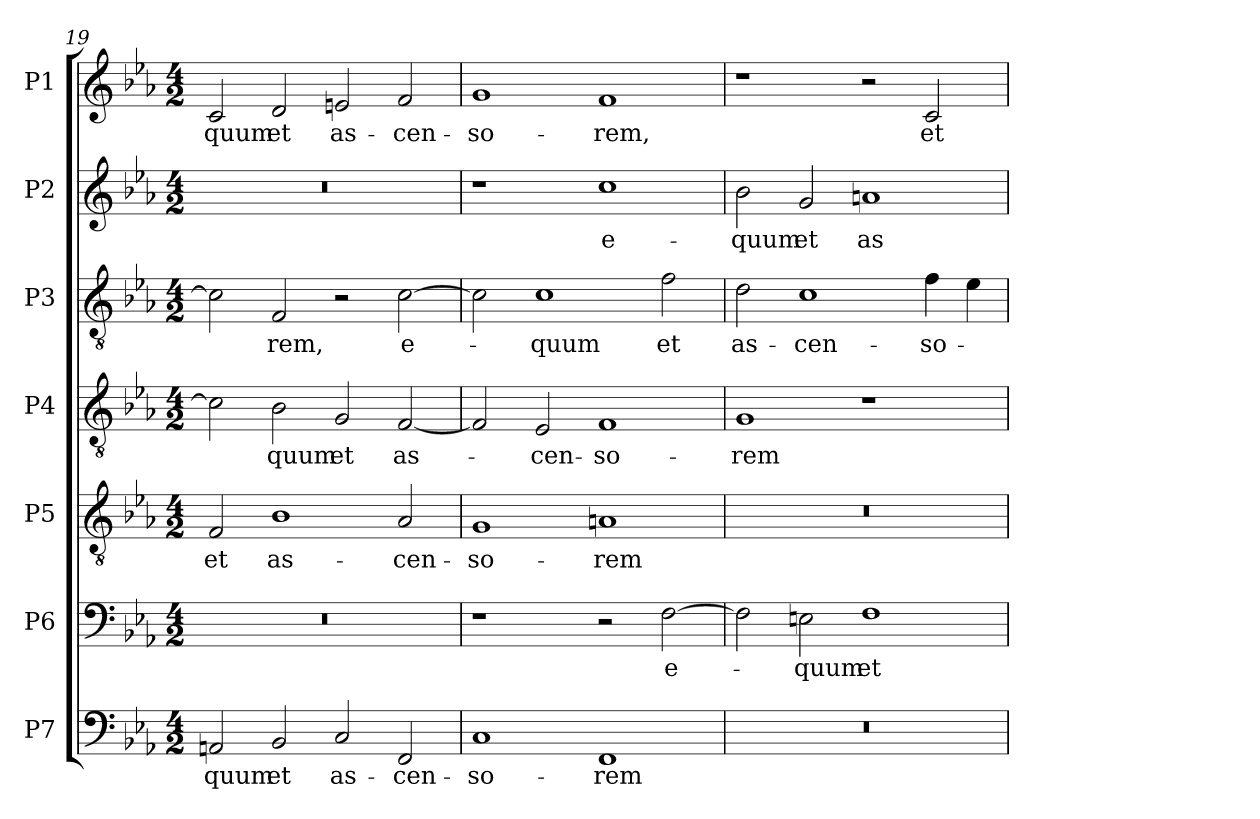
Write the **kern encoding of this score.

**kern	**text	**kern	**text	**kern	**text	**kern	**text	**kern	**text	**kern	**text	**kern	**text
*part7	*part7	*part6	*part6	*part5	*part5	*part4	*part4	*part3	*part3	*part2	*part2	*part1	*part1
*staff7	*staff7	*staff6	*staff6	*staff5	*staff5	*staff4	*staff4	*staff3	*staff3	*staff2	*staff2	*staff1	*staff1
*I"P7	*	*I"P6	*	*I"P5	*	*I"P4	*	*I"P3	*	*I"P2	*	*I"P1	*
!!LO:LB:g=z
*clefF4	*	*clefF4	*	*clefGv2	*	*clefGv2	*	*clefGv2	*	*clefG2	*	*clefG2	*
*k[b-e-a-]	*	*k[b-e-a-]	*	*k[b-e-a-]	*	*k[b-e-a-]	*	*k[b-e-a-]	*	*k[b-e-a-]	*	*k[b-e-a-]	*
*E-:	*	*E-:	*	*E-:	*	*E-:	*	*E-:	*	*E-:	*	*E-:	*
*M4/2	*	*M4/2	*	*M4/2	*	*M4/2	*	*M4/2	*	*M4/2	*	*M4/2	*
=19	=19	=19	=19	=19	=19	=19	=19	=19	=19	=19	=19	=19	=19
!	!LO:LY:b:color=#000000	!LO:N:vis=1	!	!	!	!	!	!	!	!	!	!	!
!	!	!	!	!	!LO:LY:b:color=#000000	!	!	!	!	!LO:N:vis=1	!	!	!
!	!	!	!	!	!	!	!	!	!	!	!	!	!LO:LY:b:color=#000000
2AAni/	-quum	0r	.	2Fi/	et	2ci\]	.	2ci\]	.	0r	.	2ci/	-quum
!	!LO:LY:b:color=#000000	!	!	!	!	!	!	!	!	!	!	!	!
!	!	!	!	!	!LO:LY:b:color=#000000	!	!	!	!	!	!	!	!
!	!	!	!	!	!	!	!LO:LY:b:color=#000000	!	!	!	!	!	!
!	!	!	!	!	!	!	!	!	!LO:LY:b:color=#000000	!	!	!	!
!	!	!	!	!	!	!	!	!	!	!	!	!	!LO:LY:b:color=#000000
2BB-i/	et	.	.	1B-i	as-	2B-i\	-quum	2Fi/	-rem,	.	.	2di/	et
!	!LO:LY:b:color=#000000	!	!	!	!	!	!	!	!	!	!	!	!
!	!	!	!	!	!	!	!LO:LY:b:color=#000000	!	!	!	!	!	!
!	!	!	!	!	!	!	!	!	!	!	!	!	!LO:LY:b:color=#000000
2Ci/	as-	.	.	.	.	2Gi/	et	2r	.	.	.	2eni/	as-
!	!LO:LY:b:color=#000000	!	!	!	!	!	!	!	!	!	!	!	!
!	!	!	!	!	!LO:LY:b:color=#000000	!	!	!	!	!	!	!	!
!	!	!	!	!	!	!	!LO:LY:b:color=#000000	!	!	!	!	!	!
!	!	!	!	!	!	!	!	!	!LO:LY:b:color=#000000	!	!	!	!
!	!	!	!	!	!	!	!	!	!	!	!	!	!LO:LY:b:color=#000000
2FFi/	-cen-	.	.	2A-i/	-cen-	[<2Fi/	as-	[>2ci\	e-	.	.	2fi/	-cen-
=20	=20	=20	=20	=20	=20	=20	=20	=20	=20	=20	=20	=20	=20
!	!LO:LY:b:color=#000000	!	!	!	!	!	!	!	!	!	!	!	!
!	!	!	!	!	!LO:LY:b:color=#000000	!	!	!	!	!	!	!	!
!	!	!	!	!	!	!	!	!	!	!	!	!	!LO:LY:b:color=#000000
1Ci	-so-	1r	.	1Gi	-so-	2Fi/]	.	2ci\]	.	1r	.	1gi	-so-
!	!	!	!	!	!	!	!LO:LY:b:color=#000000	!	!	!	!	!	!
!	!	!	!	!	!	!	!	!	!LO:LY:b:color=#000000	!	!	!	!
.	.	.	.	.	.	2E-i/	-cen-	1ci	-quum	.	.	.	.
!	!LO:LY:b:color=#000000	!	!	!	!	!	!	!	!	!	!	!	!
!	!	!	!	!	!LO:LY:b:color=#000000	!	!	!	!	!	!	!	!
!	!	!	!	!	!	!	!LO:LY:b:color=#000000	!	!	!	!	!	!
!	!	!	!	!	!	!	!	!	!	!	!LO:LY:b:color=#000000	!	!
!	!	!	!	!	!	!	!	!	!	!	!	!	!LO:LY:b:color=#000000
1FFi	-rem	2r	.	1Ani	-rem	1Fi	-so-	.	.	1cci	e-	1fi	-rem,
!	!	!	!LO:LY:b:color=#000000	!	!	!	!	!	!	!	!	!	!
!	!	!	!	!	!	!	!	!	!LO:LY:b:color=#000000	!	!	!	!
.	.	[>2Fi\	e-	.	.	.	.	2fi\	et	.	.	.	.
=21	=21	=21	=21	=21	=21	=21	=21	=21	=21	=21	=21	=21	=21
!LO:N:vis=1	!	!	!	!LO:N:vis=1	!	!	!	!	!	!	!	!	!
!	!	!	!	!	!	!	!LO:LY:b:color=#000000	!	!	!	!	!	!
!	!	!	!	!	!	!	!	!	!LO:LY:b:color=#000000	!	!	!	!
!	!	!	!	!	!	!	!	!	!	!	!LO:LY:b:color=#000000	!	!
0r	.	2Fi\]	.	0r	.	1Gi	-rem	2di\	as-	2b-i\	-quum	1r	.
!	!	!	!LO:LY:b:color=#000000	!	!	!	!	!	!	!	!	!	!
!	!	!	!	!	!	!	!	!	!LO:LY:b:color=#000000	!	!	!	!
!	!	!	!	!	!	!	!	!	!	!	!LO:LY:b:color=#000000	!	!
.	.	2Eni\	-quum	.	.	.	.	1ci	-cen-	2gi/	et	.	.
!	!	!	!LO:LY:b:color=#000000	!	!	!	!	!	!	!	!	!	!
!	!	!	!	!	!	!	!	!	!	!	!LO:LY:b:color=#000000	!	!
.	.	1Fi	et	.	.	1r	.	.	.	1ani	as-	2r	.
!	!	!	!	!	!	!	!	!	!LO:LY:b:color=#000000	!	!	!	!
!	!	!	!	!	!	!	!	!	!	!	!	!	!LO:LY:b:color=#000000
.	.	.	.	.	.	.	.	4fi\	-so-	.	.	2ci/	et
.	.	.	.	.	.	.	.	4e-i\	.	.	.	.	.
=	=	=	=	=	=	=	=	=	=	=	=	=	=
*-	*-	*-	*-	*-	*-	*-	*-	*-	*-	*-	*-	*-	*-
